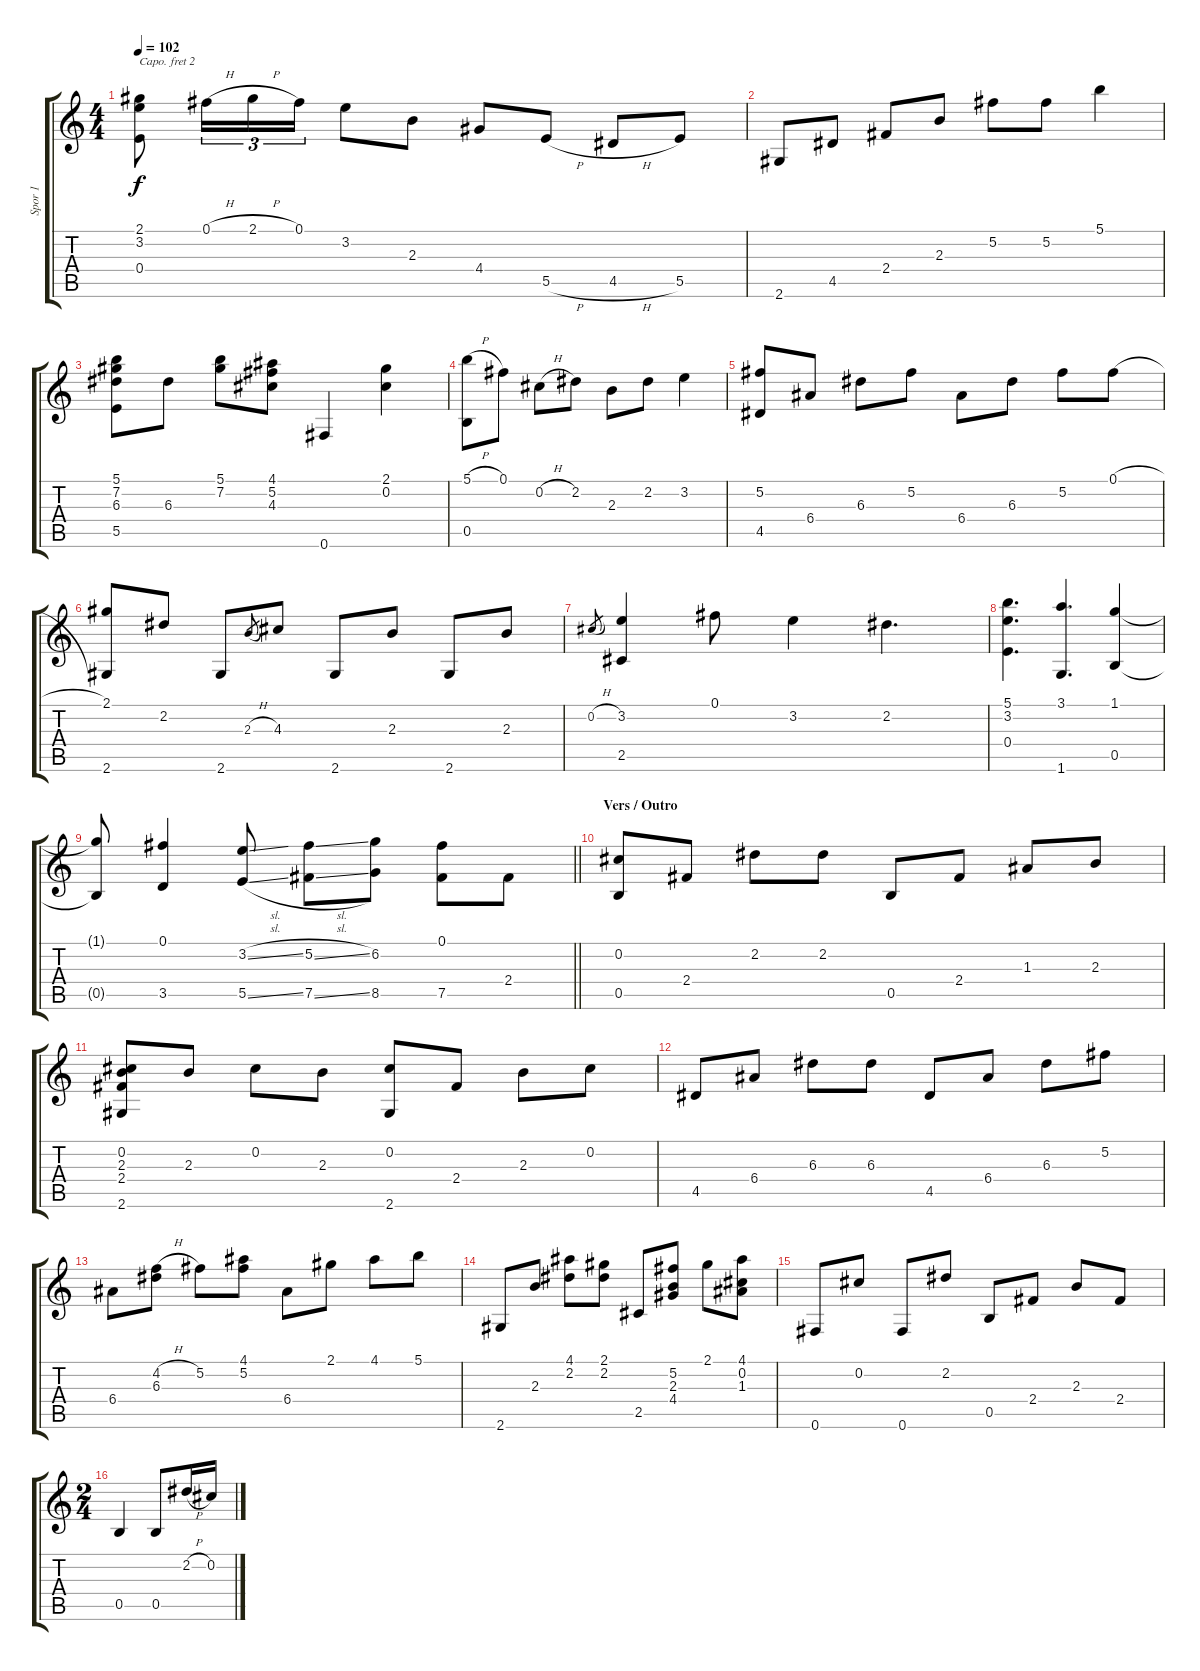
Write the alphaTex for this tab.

\track ("Spor 1" "Spor 1") {instrument acousticguitarsteel}
\staff {score tabs}
\capo 2
\tuning (E4 B3 G3 D3 A2 E2) {hide}
\ts (4 4)
\tempo 102
\clef g2
\ks c
(2.1 3.2 0.4).8{dy f} 0.1{h}.16{tu (3 2)} 2.1{h}.16{tu (3 2)} 0.1.16{tu (3 2)} 3.2.8 2.3.8 4.4.8 5.5{h}.8 4.5{h}.8 5.5.8 |
2.6.8 4.5.8 2.4.8 2.3.8 5.2.8 5.2.8 5.1.4 |
(5.1 7.2 6.3 5.5).8 6.3.8 (5.1 7.2).8 (4.1 5.2 4.3).8 0.6.4 (2.1 0.2).4 |
(5.1{h} 0.5).8 0.1.8 0.2{h}.8 2.2.8 2.3.8 2.2.8 3.2.4 |
(5.2 4.5).8 6.4.8 6.3.8 5.2.8 6.4.8 6.3.8 5.2.8 0.1{h}.8 |
(2.1 2.6).8 2.2.8 2.6.8 2.3{h}.8{gr} 4.3.8 2.6.8 2.3.8 2.6.8 2.3.8 |
0.2{h}.8{gr} (3.2 2.5).4 0.1.8 3.2.4 2.2.4{d} |
(5.1 3.2 0.4).4{d} (3.1 1.6).4{d} (1.1 0.5).4 |
\barLineRight lightlight
(1.1{t} 0.5{t}).8 (0.1 3.5).4 (3.2{sl} 5.5{sl}).8 (5.2{sl} 7.5{sl}).8 (6.2 8.5).8 (0.1 7.5).8 2.4.8 |
\section ("" " Vers / Outro")
(0.2 0.5).8 2.4.8 2.2.8 2.2.8 0.5.8 2.4.8 1.3.8 2.3.8 |
(0.2 2.3 2.4 2.6).8 2.3.8 0.2.8 2.3.8 (0.2 2.6).8 2.4.8 2.3.8 0.2.8 |
4.5.8 6.4.8 6.3.8 6.3.8 4.5.8 6.4.8 6.3.8 5.2.8 |
6.4.8 (4.2{h} 6.3).8 5.2.8 (4.1 5.2).8 6.4.8 2.1.8 4.1.8 5.1.8 |
2.6.8 2.3.8 (4.1 2.2).8 (2.1 2.2).8 2.5.8 (5.2 2.3 4.4).8 2.1.8 (4.1 0.2 1.3).8 |
0.6.8 0.2.8 0.6.8 2.2.8 0.5.8 2.4.8 2.3.8 2.4.8 |
\ts (2 4)
0.5.4 0.5.8 2.2{h}.16 0.2.16
